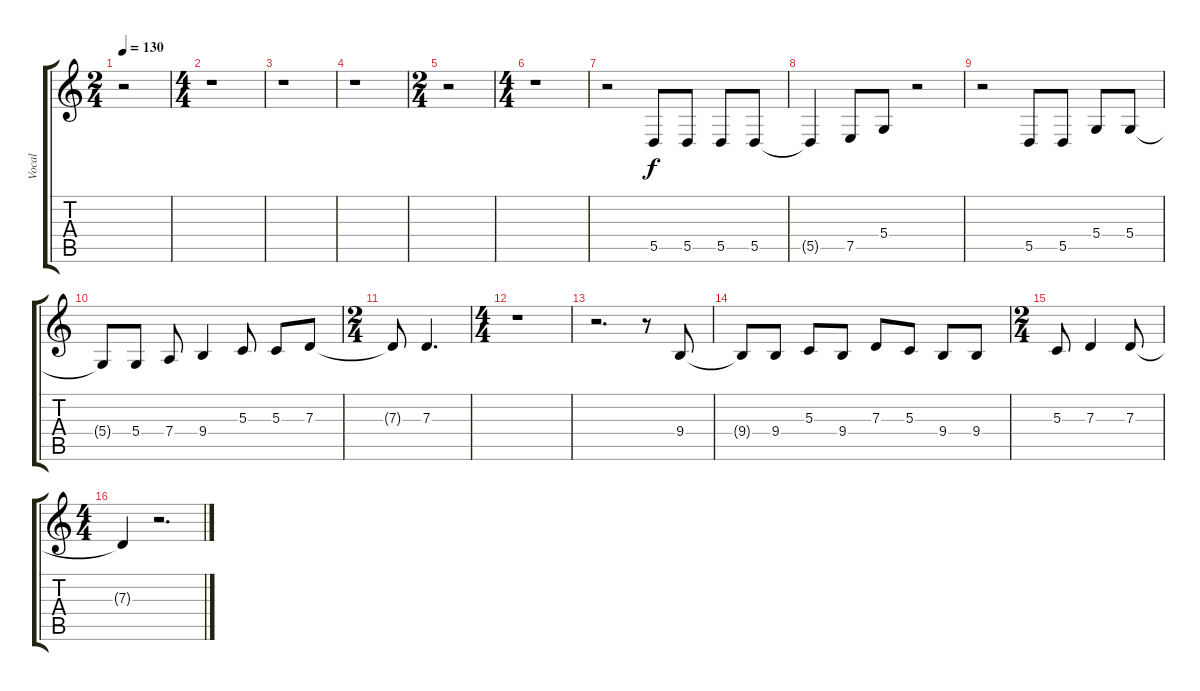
\track ("Vocal" "Vocal") {instrument englishhorn}
\staff {score tabs}
\tuning (E4 B3 G3 D3 A2 E2) {hide}
\ts (2 4)
\tempo 130
\clef g2
\ks c
r.2{dy f} |
\ts (4 4)
r.1 |
r.1 |
r.1 |
\ts (2 4)
r.2 |
\ts (4 4)
r.1 |
r.2 5.5.8 5.5.8 5.5.8 5.5.8 |
5.5{t}.4 7.5.8 5.4.8 r.2 |
r.2 5.5.8 5.5.8 5.4.8 5.4.8 |
5.4{t}.8 5.4.8 7.4.8 9.4.4 5.3.8 5.3.8 7.3.8 |
\ts (2 4)
7.3{t}.8 7.3.4{d} |
\ts (4 4)
r.1 |
r.2{d} r.8 9.4.8 |
9.4{t}.8 9.4.8 5.3.8 9.4.8 7.3.8 5.3.8 9.4.8 9.4.8 |
\ts (2 4)
5.3.8 7.3.4 7.3.8 |
\ts (4 4)
7.3{t}.4 r.2{d}
